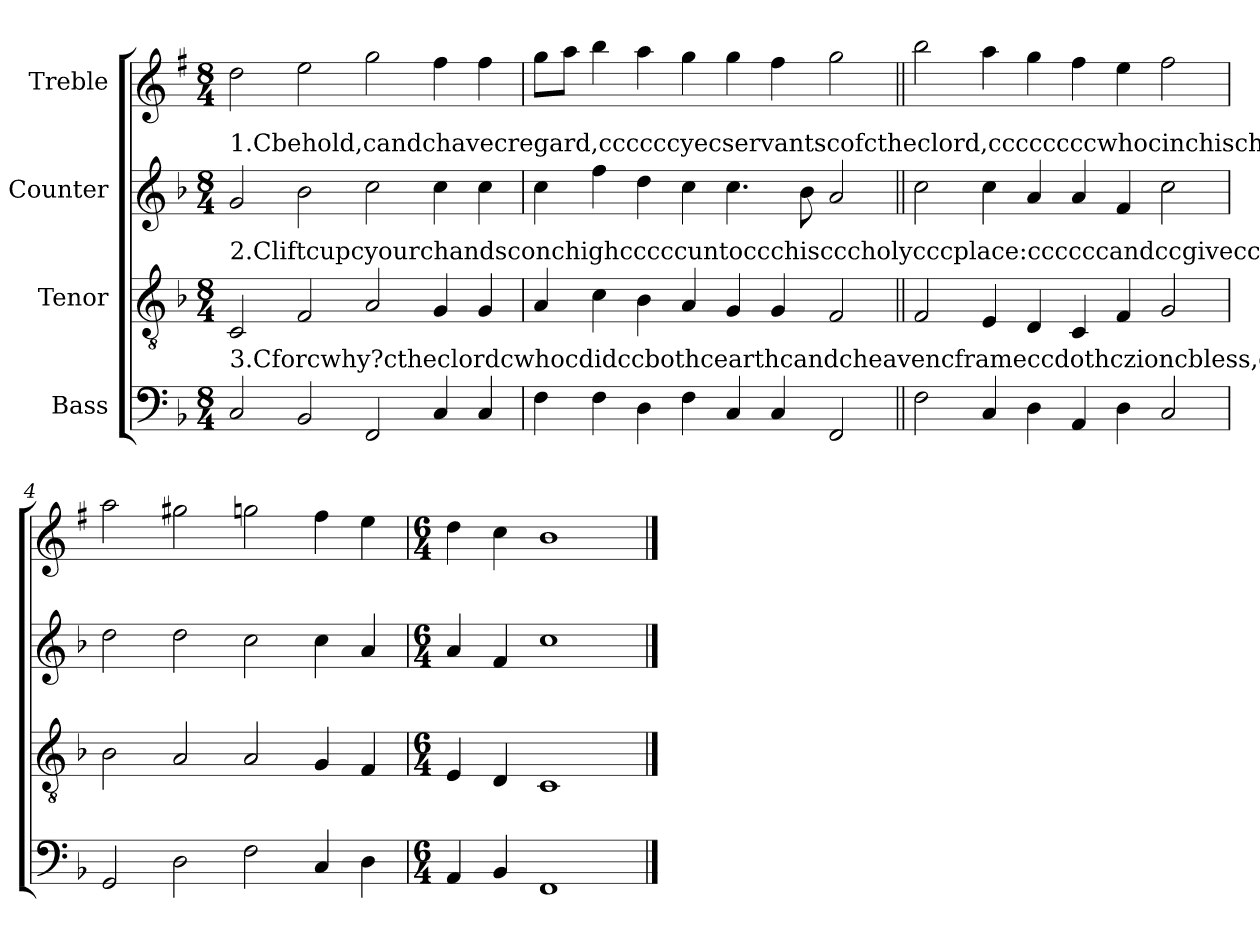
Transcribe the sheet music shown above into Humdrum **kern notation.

**kern	**kern	**kern	**kern
*part4	*part3	*part2	*part1
*staff4	*staff3	*staff2	*staff1
*I"Bass	*I"Tenor	*I"Counter	*I"Treble
!!LO:PB:g=z
*stria5	*stria5	*stria5	*stria5
*clefF4	*clefGv2	*clefG2	*clefG2
*	*	*	*ITrd1c2
*k[b-]	*k[b-]	*k[b-]	*k[b-]
*F:	*F:	*F:	*F:
*M8/4	*M8/4	*M8/4	*M8/4
=1	=1	=1	=1
!	!	!LO:TX:a:t=1.Cbehold,candchavecregard,ccccccyecservantscofctheclord,ccccccccwhocinchischousecbycnightcdocwatch,cccccccpraisechimcwithconecaccord.	!
!	!LO:TX:a:t=2.Cliftcupcyourchandsconchighcccccuntoccchiscccholycccplace&colon;ccccccandccgiveccthecclordcchiscpraisesccdue,ccccccccchisccccccbenefitsccccccccccembrace.	!	!
!LO:TX:a:t=3.Cforcwhy?ctheclordcwhocdidccbothcearthcandcheavencframeccdothczioncbless,candcwillccconservecccccccccforcccccevermorecccccccthecsame.	!	!	!
2C/	2C/	2g/	2cc\
2BB-/	2F/	2b-\	2dd\
2FF/	2A/	2cc\	2ff\
4C/	4G/	4cc\	4ee\
4C/	4G/	4cc\	4ee\
=2	=2	=2	=2
4F\	4A/	4cc\	8ff>\L
.	.	.	8gg\J
4F\	4c\	4ff\	4aa\
4D\	4B-\	4dd\	4gg\
4F\	4A/	4cc\	4ff\
4C/	4G/	4.cc\	4ff\
4C/	4G/	.	4ee\
.	.	8b-\	.
2FF/	2F/	2a/	2ff\
=3||	=3||	=3||	=3||
2F\	2F/	2cc\	2aa\
4C/	4E/	4cc\	4gg\
4D\	4D/	4a/	4ff\
4AA/	4C/	4a/	4ee\
4D\	4F/	4f/	4dd\
2C/	2G/	2cc\	2ee\
=4	=4	=4	=4
2GG/	2B-\	2dd\	2gg>\
2D\	2A/	2dd\	2ff#X\
2F\	2A/	2cc\	2ffn\
4C/	4G/	4cc\	4ee\
4D\	4F/	4a/	4dd\
=5	=5	=5	=5
*M6/4	*M6/4	*M6/4	*M6/4
4AA/	4E/	4a/	4cc\
4BB-/	4D/	4f/	4b-\
1FF	1C	1cc	1a
==	==	==	==
*-	*-	*-	*-
